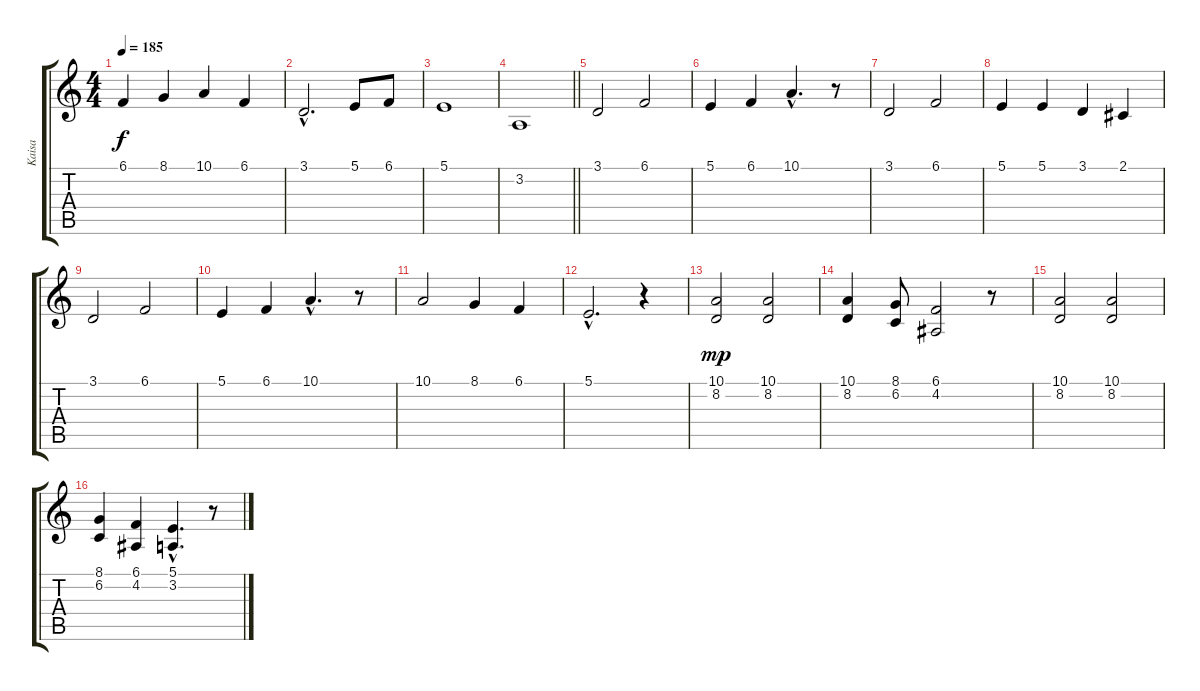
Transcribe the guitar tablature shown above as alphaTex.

\track ("Kaisa" "Kaisa") {instrument cello}
\staff {score tabs}
\tuning (B3 Gb3 D3 A2 E2 B1) {hide}
\ts (4 4)
\tempo 185
\clef g2
\ks c
6.1.4{dy f} 8.1.4 10.1.4 6.1.4 |
3.1{hac}.2{d} 5.1.8 6.1.8 |
5.1.1 |
\barLineRight lightlight
3.2.1 |
3.1.2 6.1.2 |
5.1.4 6.1.4 10.1{hac}.4{d} r.8 |
3.1.2 6.1.2 |
5.1.4 5.1.4 3.1.4 2.1.4 |
3.1.2 6.1.2 |
5.1.4 6.1.4 10.1{hac}.4{d} r.8 |
10.1.2 8.1.4 6.1.4 |
5.1{hac}.2{d} r.4 |
(10.1 8.2).2{dy mp} (10.1 8.2).2 |
(10.1 8.2).4 (8.1 6.2).8 (6.1 4.2).2 r.8 |
(10.1 8.2).2 (10.1 8.2).2 |
(8.1 6.2).4 (6.1 4.2).4 (5.1{hac} 3.2{hac}).4{d} r.8
